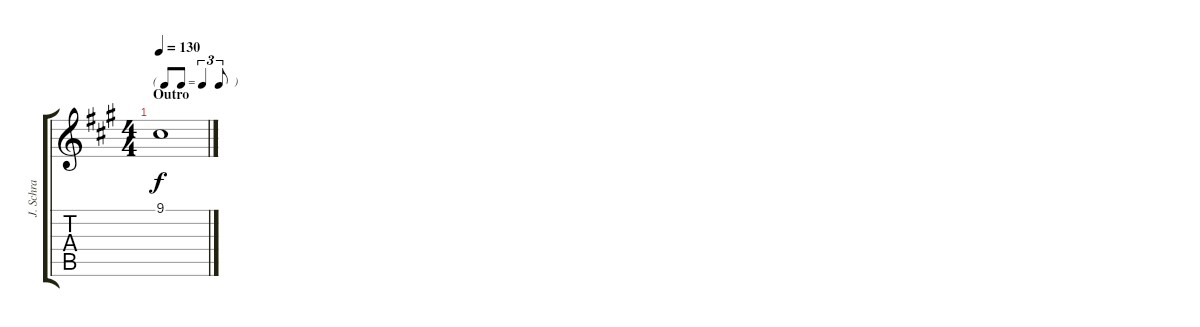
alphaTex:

\track ("J. Schra" "J. Schra") {instrument vibraphone}
\staff {score tabs}
\tuning (E4 B3 G3 D3 A2 E2) {hide}
\ts (4 4)
\tf triplet8th
\section ("" "Outro")
\tempo 130
\clef g2
\ks a
9.1.1{dy f}
